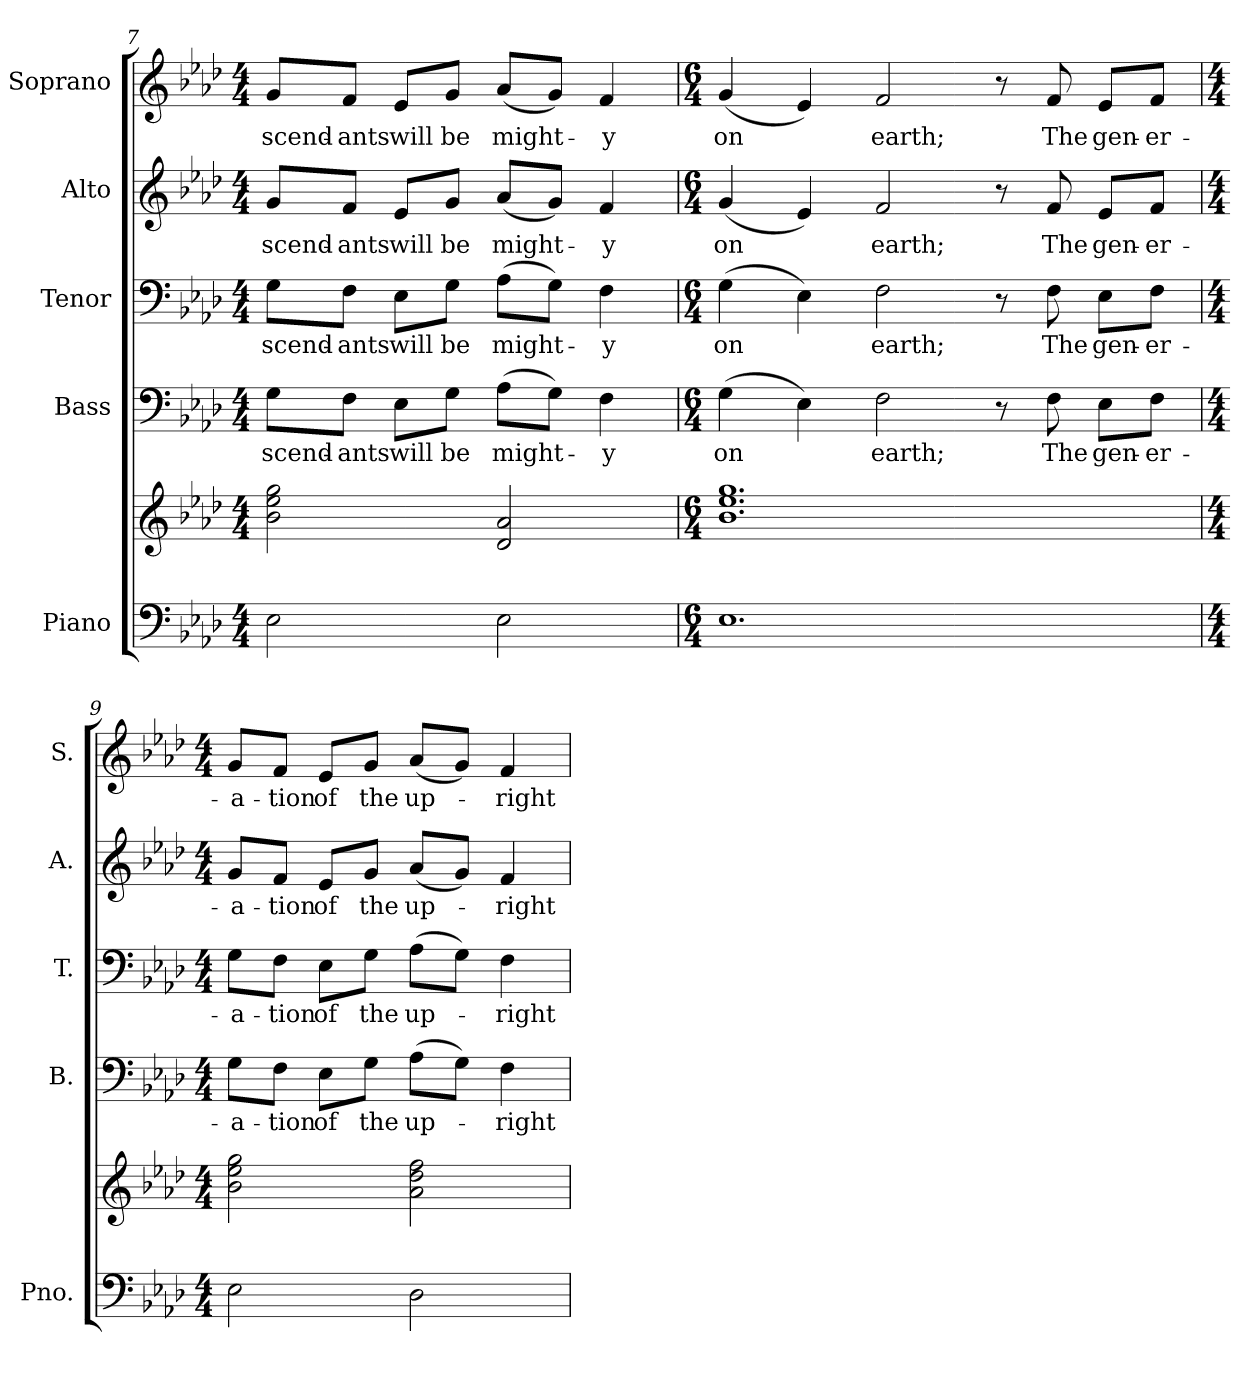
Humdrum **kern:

**kern	**kern	**kern	**text	**kern	**text	**kern	**text	**kern	**text
*part5	*part5	*part4	*part4	*part3	*part3	*part2	*part2	*part1	*part1
*staff6	*staff5	*staff4	*staff4	*staff3	*staff3	*staff2	*staff2	*staff1	*staff1
*I"Piano	*	*I"Bass	*	*I"Tenor	*	*I"Alto	*	*I"Soprano	*
*I'Pno.	*	*I'B.	*	*I'T.	*	*I'A.	*	*I'S.	*
!!LO:PB:g=z
*clefF4	*clefG2	*clefF4	*	*clefF4	*	*clefG2	*	*clefG2	*
*k[b-e-a-d-]	*k[b-e-a-d-]	*k[b-e-a-d-]	*	*k[b-e-a-d-]	*	*k[b-e-a-d-]	*	*k[b-e-a-d-]	*
*A-:	*A-:	*A-:	*	*A-:	*	*A-:	*	*A-:	*
*M4/4	*M4/4	*M4/4	*	*M4/4	*	*M4/4	*	*M4/4	*
=7	=7	=7	=7	=7	=7	=7	=7	=7	=7
!	!	!	!LO:LY:b:color=#000000	!	!	!	!	!	!
!	!	!	!	!	!LO:LY:b:color=#000000	!	!	!	!
!	!	!	!	!	!	!	!LO:LY:b:color=#000000	!	!
!	!	!	!	!	!	!	!	!	!LO:LY:b:color=#000000
2E-i\	2b-i\ 2ee-i 2ggi	8Gi\L	scend-	8Gi\L	scend-	8gi/L	scend-	8gi/L	scend-
!	!	!	!LO:LY:b:color=#000000	!	!	!	!	!	!
!	!	!	!	!	!LO:LY:b:color=#000000	!	!	!	!
!	!	!	!	!	!	!	!LO:LY:b:color=#000000	!	!
!	!	!	!	!	!	!	!	!	!LO:LY:b:color=#000000
.	.	8Fi\J	-ants	8Fi\J	-ants	8fi/J	-ants	8fi/J	-ants
!	!	!	!LO:LY:b:color=#000000	!	!	!	!	!	!
!	!	!	!	!	!LO:LY:b:color=#000000	!	!	!	!
!	!	!	!	!	!	!	!LO:LY:b:color=#000000	!	!
!	!	!	!	!	!	!	!	!	!LO:LY:b:color=#000000
.	.	8E-i\L	will	8E-i\L	will	8e-i/L	will	8e-i/L	will
!	!	!	!LO:LY:b:color=#000000	!	!	!	!	!	!
!	!	!	!	!	!LO:LY:b:color=#000000	!	!	!	!
!	!	!	!	!	!	!	!LO:LY:b:color=#000000	!	!
!	!	!	!	!	!	!	!	!	!LO:LY:b:color=#000000
.	.	8Gi\J	be	8Gi\J	be	8gi/J	be	8gi/J	be
!	!	!	!LO:LY:b:color=#000000	!	!	!	!	!	!
!	!	!	!	!	!LO:LY:b:color=#000000	!	!	!	!
!	!	!	!	!	!	!	!LO:LY:b:color=#000000	!	!
!	!	!	!	!	!	!	!	!	!LO:LY:b:color=#000000
2E-i\	2d-i/ 2a-i	(8A-i\L	might-	(8A-i\L	might-	(8a-i/L	might-	(8a-i/L	might-
.	.	8Gi\J)	.	8Gi\J)	.	8gi/J)	.	8gi/J)	.
!	!	!	!LO:LY:b:color=#000000	!	!	!	!	!	!
!	!	!	!	!	!LO:LY:b:color=#000000	!	!	!	!
!	!	!	!	!	!	!	!LO:LY:b:color=#000000	!	!
!	!	!	!	!	!	!	!	!	!LO:LY:b:color=#000000
.	.	4Fi\	-y	4Fi\	-y	4fi/	-y	4fi/	-y
=8	=8	=8	=8	=8	=8	=8	=8	=8	=8
*M6/4	*M6/4	*M6/4	*	*M6/4	*	*M6/4	*	*M6/4	*
!	!	!	!LO:LY:b:color=#000000	!	!	!	!	!	!
!	!	!	!	!	!LO:LY:b:color=#000000	!	!	!	!
!	!	!	!	!	!	!	!LO:LY:b:color=#000000	!	!
!	!	!	!	!	!	!	!	!	!LO:LY:b:color=#000000
1.E-i	1.b-i 1.ee-i 1.ggi	(4Gi\	on	(4Gi\	on	(4gi/	on	(4gi/	on
.	.	4E-i\)	.	4E-i\)	.	4e-i/)	.	4e-i/)	.
!	!	!	!LO:LY:b:color=#000000	!	!	!	!	!	!
!	!	!	!	!	!LO:LY:b:color=#000000	!	!	!	!
!	!	!	!	!	!	!	!LO:LY:b:color=#000000	!	!
!	!	!	!	!	!	!	!	!	!LO:LY:b:color=#000000
.	.	2Fi\	earth;	2Fi\	earth;	2fi/	earth;	2fi/	earth;
.	.	8r	.	8r	.	8r	.	8r	.
!	!	!	!LO:LY:b:color=#000000	!	!	!	!	!	!
!	!	!	!	!	!LO:LY:b:color=#000000	!	!	!	!
!	!	!	!	!	!	!	!LO:LY:b:color=#000000	!	!
!	!	!	!	!	!	!	!	!	!LO:LY:b:color=#000000
.	.	8Fi\	The	8Fi\	The	8fi/	The	8fi/	The
!	!	!	!LO:LY:b:color=#000000	!	!	!	!	!	!
!	!	!	!	!	!LO:LY:b:color=#000000	!	!	!	!
!	!	!	!	!	!	!	!LO:LY:b:color=#000000	!	!
!	!	!	!	!	!	!	!	!	!LO:LY:b:color=#000000
.	.	8E-i\L	gen-	8E-i\L	gen-	8e-i/L	gen-	8e-i/L	gen-
!	!	!	!LO:LY:b:color=#000000	!	!	!	!	!	!
!	!	!	!	!	!LO:LY:b:color=#000000	!	!	!	!
!	!	!	!	!	!	!	!LO:LY:b:color=#000000	!	!
!	!	!	!	!	!	!	!	!	!LO:LY:b:color=#000000
.	.	8Fi\J	-er-	8Fi\J	-er-	8fi/J	-er-	8fi/J	-er-
!!LO:PB:g=z
=9	=9	=9	=9	=9	=9	=9	=9	=9	=9
*M4/4	*M4/4	*M4/4	*	*M4/4	*	*M4/4	*	*M4/4	*
!	!	!	!LO:LY:b:color=#000000	!	!	!	!	!	!
!	!	!	!	!	!LO:LY:b:color=#000000	!	!	!	!
!	!	!	!	!	!	!	!LO:LY:b:color=#000000	!	!
!	!	!	!	!	!	!	!	!	!LO:LY:b:color=#000000
2E-i\	2b-i\ 2ee-i 2ggi	8Gi\L	-a-	8Gi\L	-a-	8gi/L	-a-	8gi/L	-a-
!	!	!	!LO:LY:b:color=#000000	!	!	!	!	!	!
!	!	!	!	!	!LO:LY:b:color=#000000	!	!	!	!
!	!	!	!	!	!	!	!LO:LY:b:color=#000000	!	!
!	!	!	!	!	!	!	!	!	!LO:LY:b:color=#000000
.	.	8Fi\J	-tion	8Fi\J	-tion	8fi/J	-tion	8fi/J	-tion
!	!	!	!LO:LY:b:color=#000000	!	!	!	!	!	!
!	!	!	!	!	!LO:LY:b:color=#000000	!	!	!	!
!	!	!	!	!	!	!	!LO:LY:b:color=#000000	!	!
!	!	!	!	!	!	!	!	!	!LO:LY:b:color=#000000
.	.	8E-i\L	of	8E-i\L	of	8e-i/L	of	8e-i/L	of
!	!	!	!LO:LY:b:color=#000000	!	!	!	!	!	!
!	!	!	!	!	!LO:LY:b:color=#000000	!	!	!	!
!	!	!	!	!	!	!	!LO:LY:b:color=#000000	!	!
!	!	!	!	!	!	!	!	!	!LO:LY:b:color=#000000
.	.	8Gi\J	the	8Gi\J	the	8gi/J	the	8gi/J	the
!	!	!	!LO:LY:b:color=#000000	!	!	!	!	!	!
!	!	!	!	!	!LO:LY:b:color=#000000	!	!	!	!
!	!	!	!	!	!	!	!LO:LY:b:color=#000000	!	!
!	!	!	!	!	!	!	!	!	!LO:LY:b:color=#000000
2D-i\	2a-i\ 2dd-i 2ffi	(8A-i\L	up-	(8A-i\L	up-	(8a-i/L	up-	(8a-i/L	up-
.	.	8Gi\J)	.	8Gi\J)	.	8gi/J)	.	8gi/J)	.
!	!	!	!LO:LY:b:color=#000000	!	!	!	!	!	!
!	!	!	!	!	!LO:LY:b:color=#000000	!	!	!	!
!	!	!	!	!	!	!	!LO:LY:b:color=#000000	!	!
!	!	!	!	!	!	!	!	!	!LO:LY:b:color=#000000
.	.	4Fi\	-right	4Fi\	-right	4fi/	-right	4fi/	-right
=	=	=	=	=	=	=	=	=	=
*-	*-	*-	*-	*-	*-	*-	*-	*-	*-
